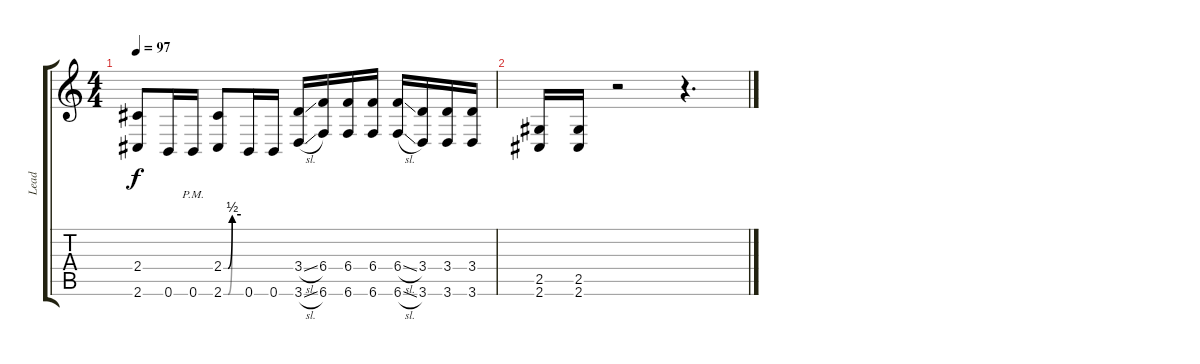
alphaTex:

\track ("Lead" "Lead") {instrument distortionguitar}
\staff {score tabs}
\tuning (Db4 Ab3 E3 B2 Gb2 B1) {hide}
\ts (4 4)
\tempo 97
\clef g2
\ks c
(2.4{t} 2.6{t}).8{dy f} 0.6.16 0.6{pm}.16 (2.4{be (custom 0 0 15 0 30 2 60 2)} 2.6{be (custom 0 0 15 0 30 2 60 2)}).8 0.6.16 0.6.16 (3.4{sl} 3.6{sl}).16 (6.4 6.6).16 (6.4 6.6).16 (6.4 6.6).16 (6.4{sl} 6.6{sl}).16 (3.4 3.6).16 (3.4 3.6).16 (3.4 3.6).16 |
(2.5 2.6).16 (2.5 2.6).16 r.2 r.4{d}
